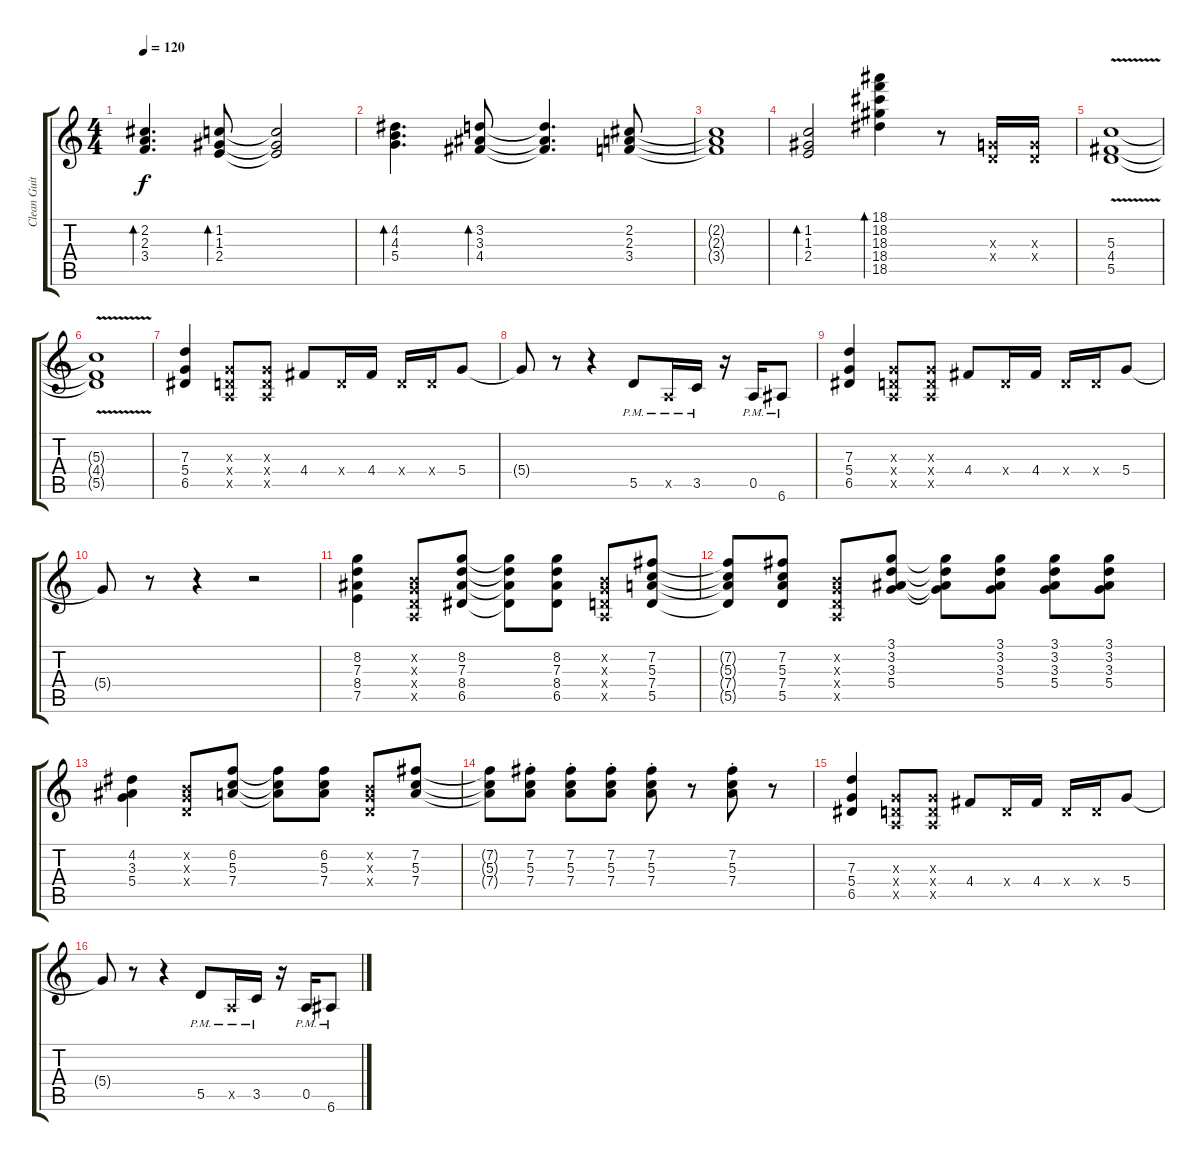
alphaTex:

\track ("Clean Guitar" "Clean Guit") {instrument electricguitarclean}
\staff {score tabs}
\tuning (E4 B3 G3 D3 A2 E2) {hide}
\ts (4 4)
\tempo 120
\clef g2
\ks c
(2.2 2.3 3.4).4{d bd 240 dy f} (1.2 1.3 2.4).8{bd 240} (1.2{t} 1.3{t} 2.4{t}).2 |
(4.2 4.3 5.4).4{d bd 240} (3.2 3.3 4.4).8{bd 240} (3.2{t} 3.3{t} 4.4{t}).4{d} (2.2 2.3 3.4).8 |
(2.2{t} 2.3{t} 3.4{t}).1 |
(1.2 1.3 2.4).2{bd 240} (18.1 18.2 18.3 18.4 18.5).4{bd 240} r.8 (0.3{x} 0.4{x}).16 (0.3{x} 0.4{x}).16 |
(5.3{v} 4.4{v} 5.5{v}).1 |
(5.3{v t} 4.4{v t} 5.5{t}).1 |
(7.3 5.4 6.5).4 (0.3{x} 0.4{x} 0.5{x}).8 (0.3{x} 0.4{x} 0.5{x}).8 4.4.8 0.4{x}.16 4.4.16 0.4{x}.16 0.4{x}.16 5.4.8 |
5.4{t}.8 r.8 r.4 5.5{pm}.8 0.5{pm x}.16 3.5{pm}.16 r.16 0.5{pm}.16 6.6{pm}.8 |
(7.3 5.4 6.5).4 (0.3{x} 0.4{x} 0.5{x}).8 (0.3{x} 0.4{x} 0.5{x}).8 4.4.8 0.4{x}.16 4.4.16 0.4{x}.16 0.4{x}.16 5.4.8 |
5.4{t}.8 r.8 r.4 r.2 |
(8.2 7.3 8.4 7.5).4 (0.2{x} 0.3{x} 0.4{x} 0.5{x}).8 (8.2 7.3 8.4 6.5).8 (8.2{t} 7.3{t} 8.4{t} 6.5{t}).8 (8.2 7.3 8.4 6.5).8 (0.2{x} 0.3{x} 0.4{x} 0.5{x}).8 (7.2 5.3 7.4 5.5).8 |
(7.2{t} 5.3{t} 7.4{t} 5.5{t}).8 (7.2 5.3 7.4 5.5).8 (0.2{x} 0.3{x} 0.4{x} 0.5{x}).8 (3.1 3.2 3.3 5.4).8 (3.1{t} 3.2{t} 3.3{t} 5.4{t}).8 (3.1 3.2 3.3 5.4).8 (3.1 3.2 3.3 5.4).8 (3.1 3.2 3.3 5.4).8 |
(4.2 3.3 5.4).4 (0.2{x} 0.3{x} 0.4{x}).8 (6.2 5.3 7.4).8 (6.2{t} 5.3{t} 7.4{t}).8 (6.2 5.3 7.4).8 (0.2{x} 0.3{x} 0.4{x}).8 (7.2 5.3 7.4).8 |
(7.2{t} 5.3{t} 7.4{t}).8 (7.2{st} 5.3{st} 7.4{st}).8 (7.2{st} 5.3{st} 7.4{st}).8 (7.2{st} 5.3{st} 7.4{st}).8 (7.2{st} 5.3{st} 7.4{st}).8 r.8 (7.2{st} 5.3{st} 7.4{st}).8 r.8 |
(7.3 5.4 6.5).4 (0.3{x} 0.4{x} 0.5{x}).8 (0.3{x} 0.4{x} 0.5{x}).8 4.4.8 0.4{x}.16 4.4.16 0.4{x}.16 0.4{x}.16 5.4.8 |
5.4{t}.8 r.8 r.4 5.5{pm}.8 0.5{pm x}.16 3.5{pm}.16 r.16 0.5{pm}.16 6.6{pm}.8
